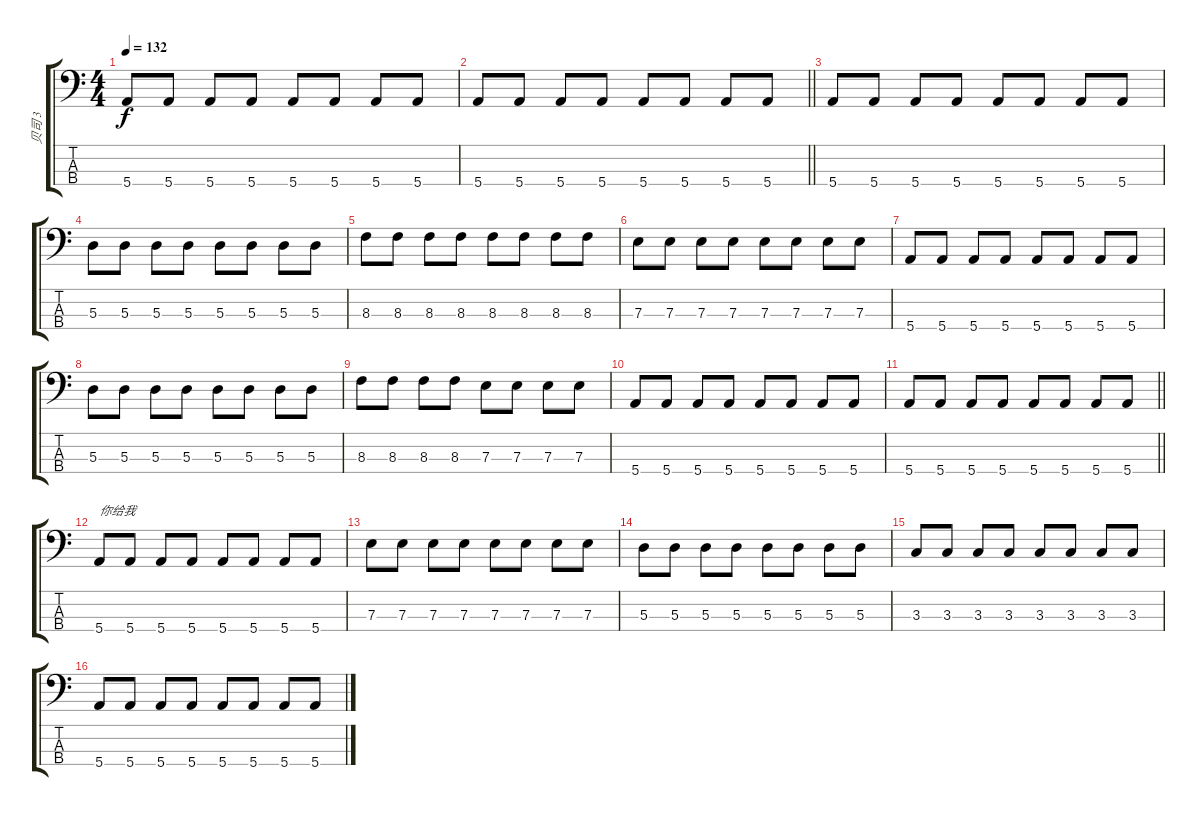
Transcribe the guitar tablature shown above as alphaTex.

\track ("贝司 3" "贝司 3") {instrument electricbassfinger}
\staff {score tabs}
\tuning (G2 D2 A1 E1) {hide}
\ts (4 4)
\tempo 132
\clef f4
\ks c
5.4.8{dy f} 5.4.8 5.4.8 5.4.8 5.4.8 5.4.8 5.4.8 5.4.8 |
\barLineRight lightlight
5.4.8 5.4.8 5.4.8 5.4.8 5.4.8 5.4.8 5.4.8 5.4.8 |
5.4.8 5.4.8 5.4.8 5.4.8 5.4.8 5.4.8 5.4.8 5.4.8 |
5.3.8 5.3.8 5.3.8 5.3.8 5.3.8 5.3.8 5.3.8 5.3.8 |
8.3.8 8.3.8 8.3.8 8.3.8 8.3.8 8.3.8 8.3.8 8.3.8 |
7.3.8 7.3.8 7.3.8 7.3.8 7.3.8 7.3.8 7.3.8 7.3.8 |
5.4.8 5.4.8 5.4.8 5.4.8 5.4.8 5.4.8 5.4.8 5.4.8 |
5.3.8 5.3.8 5.3.8 5.3.8 5.3.8 5.3.8 5.3.8 5.3.8 |
8.3.8 8.3.8 8.3.8 8.3.8 7.3.8 7.3.8 7.3.8 7.3.8 |
5.4.8 5.4.8 5.4.8 5.4.8 5.4.8 5.4.8 5.4.8 5.4.8 |
\barLineRight lightlight
5.4.8 5.4.8 5.4.8 5.4.8 5.4.8 5.4.8 5.4.8 5.4.8 |
5.4.8{txt "你给我"} 5.4.8 5.4.8 5.4.8 5.4.8 5.4.8 5.4.8 5.4.8 |
7.3.8 7.3.8 7.3.8 7.3.8 7.3.8 7.3.8 7.3.8 7.3.8 |
5.3.8 5.3.8 5.3.8 5.3.8 5.3.8 5.3.8 5.3.8 5.3.8 |
3.3.8 3.3.8 3.3.8 3.3.8 3.3.8 3.3.8 3.3.8 3.3.8 |
5.4.8 5.4.8 5.4.8 5.4.8 5.4.8 5.4.8 5.4.8 5.4.8
